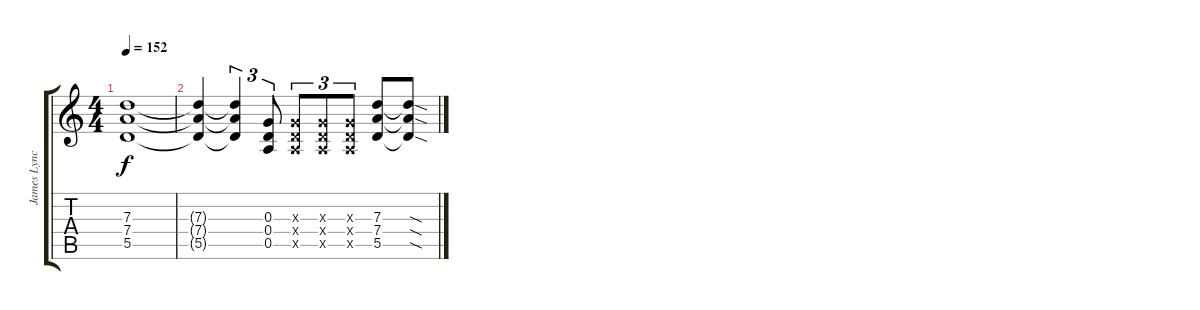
\track ("James Lynch (Guitar Left)" "James Lync") {instrument distortionguitar}
\staff {score tabs}
\tuning (E4 B3 G3 D3 A2 E2) {hide}
\ts (4 4)
\tempo 152
\clef g2
\ks c
(7.3{t} 7.4{t} 5.5{t}).1{dy f} |
(7.3{t} 7.4{t} 5.5{t}).4 (7.3{t} 7.4{t} 5.5{t}).4{tu (3 2)} (0.3 0.4 0.5).8{tu (3 2)} (0.3{x} 0.4{x} 0.5{x}).8{tu (3 2)} (0.3{x} 0.4{x} 0.5{x}).8{tu (3 2)} (0.3{x} 0.4{x} 0.5{x}).8{tu (3 2)} (7.3 7.4 5.5).8 (7.3{sod t} 7.4{sod t} 5.5{sod t}).8
